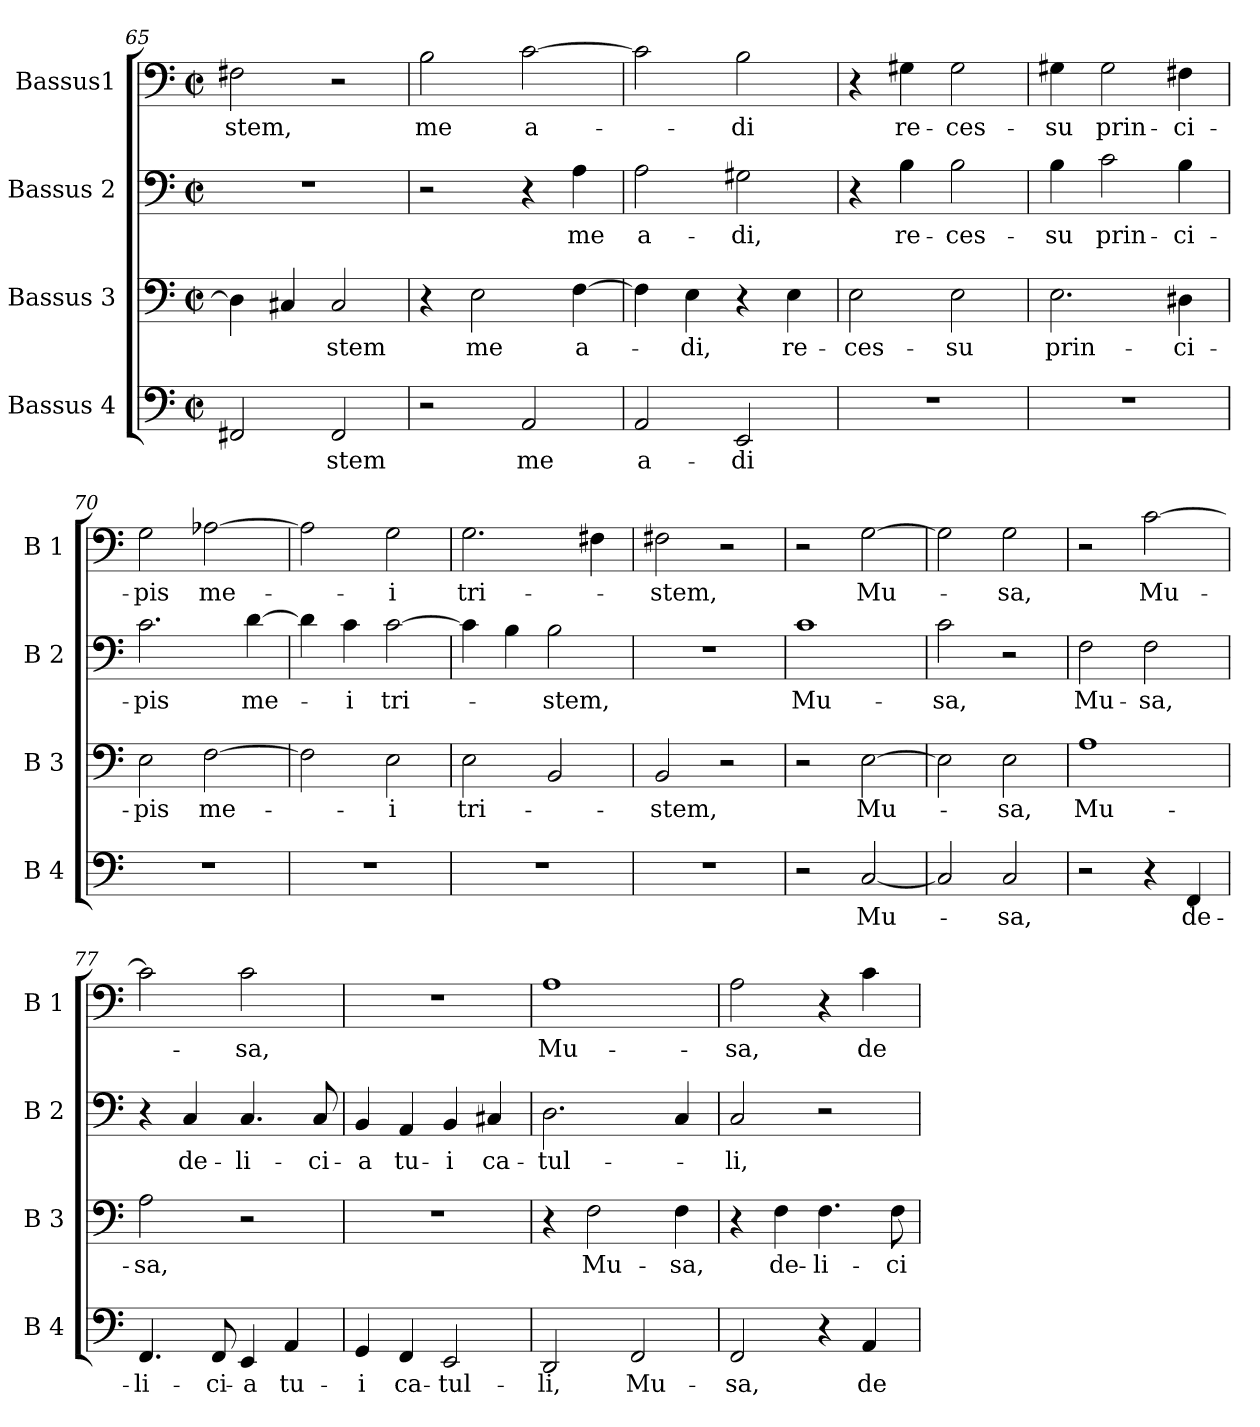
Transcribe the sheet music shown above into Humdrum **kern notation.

**kern	**text	**kern	**text	**kern	**text	**kern	**text
*part4	*part4	*part3	*part3	*part2	*part2	*part1	*part1
*staff4	*staff4	*staff3	*staff3	*staff2	*staff2	*staff1	*staff1
*I"Bassus 4	*	*I"Bassus 3	*	*I"Bassus 2	*	*I"Bassus1	*
*I'B 4	*	*I'B 3	*	*I'B 2	*	*I'B 1	*
*clefF4	*	*clefF4	*	*clefF4	*	*clefF4	*
*k[]	*	*k[]	*	*k[]	*	*k[]	*
*C:	*	*C:	*	*C:	*	*C:	*
*M2/2	*	*M2/2	*	*M2/2	*	*M2/2	*
*met(c|)	*	*met(c|)	*	*met(c|)	*	*met(c|)	*
=65	=65	=65	=65	=65	=65	=65	=65
2FF#X/	.	4D\]	.	1r	.	2F#X\	-stem,
.	.	4C#X/	.	.	.	.	.
2FF#/	-stem	2C#/	-stem	.	.	2r	.
=66	=66	=66	=66	=66	=66	=66	=66
2r	.	4r	.	2r	.	2B\	me
.	.	2E\	me	.	.	.	.
2AA/	me	.	.	4r	.	[2c\	a-
.	.	[4F\	a-	4A\	me	.	.
=67	=67	=67	=67	=67	=67	=67	=67
2AA/	a-	4F\]	.	2A\	a-	2c\]	.
.	.	4E\	-di,	.	.	.	.
2EE/	-di	4r	.	2G#X\	-di,	2B\	-di
.	.	4E\	re-	.	.	.	.
!!LO:PB:g=z
=68	=68	=68	=68	=68	=68	=68	=68
1r	.	2E\	-ces-	4r	.	4r	.
.	.	.	.	4B\	re-	4G#X\	re-
.	.	2E\	-su	2B\	-ces-	2G#\	-ces-
=69	=69	=69	=69	=69	=69	=69	=69
1r	.	2.E\	prin-	4B\	-su	4G#X\	-su
.	.	.	.	2c\	prin-	2G#\	prin-
.	.	4D#X\	-ci-	4B\	-ci-	4F#X\	-ci-
=70	=70	=70	=70	=70	=70	=70	=70
1r	.	2E\	-pis	2.c\	-pis	2G\	-pis
.	.	[2F\	me-	.	.	[2A-X\	me-
.	.	.	.	[4d\	me-	.	.
=71	=71	=71	=71	=71	=71	=71	=71
1r	.	2F\]	.	4d\]	.	2A-\]	.
.	.	.	.	4c\	-i	.	.
.	.	2E\	-i	[2c\	tri-	2G\	-i
=72	=72	=72	=72	=72	=72	=72	=72
1r	.	2E\	tri-	4c\]	.	2.G\	tri-
.	.	.	.	4B\	.	.	.
.	.	2BB/	.	2B\	-stem,	.	.
.	.	.	.	.	.	4F#X\	.
=73	=73	=73	=73	=73	=73	=73	=73
1r	.	2BB/	-stem,	1r	.	2F#X\	-stem,
.	.	2r	.	.	.	2r	.
=74	=74	=74	=74	=74	=74	=74	=74
2r	.	2r	.	1c	Mu-	2r	.
[2C/	Mu-	[2E\	Mu-	.	.	[2G\	Mu-
!!LO:LB:g=z
=75	=75	=75	=75	=75	=75	=75	=75
2C/]	.	2E\]	.	2c\	-sa,	2G\]	.
2C/	-sa,	2E\	-sa,	2r	.	2G\	-sa,
=76	=76	=76	=76	=76	=76	=76	=76
2r	.	1A	Mu-	2F\	Mu-	2r	.
4r	.	.	.	2F\	-sa,	[2c\	Mu-
4FF/	de-	.	.	.	.	.	.
=77	=77	=77	=77	=77	=77	=77	=77
4.FF/	-li-	2A\	-sa,	4r	.	2c\]	.
.	.	.	.	4C/	de-	.	.
8FF/	-ci-	.	.	.	.	.	.
4EE/	-a	2r	.	4.C/	-li-	2c\	-sa,
4AA/	tu-	.	.	.	.	.	.
.	.	.	.	8C/	-ci-	.	.
=78	=78	=78	=78	=78	=78	=78	=78
4GG/	-i	1r	.	4BB/	-a	1r	.
4FF/	ca-	.	.	4AA/	tu-	.	.
2EE/	-tul-	.	.	4BB/	-i	.	.
.	.	.	.	4C#X/	ca-	.	.
=79	=79	=79	=79	=79	=79	=79	=79
2DD/	-li,	4r	.	2.D\	-tul-	1A	Mu-
.	.	2F\	Mu-	.	.	.	.
2FF/	Mu-	.	.	.	.	.	.
.	.	4F\	-sa,	4C/	.	.	.
=80	=80	=80	=80	=80	=80	=80	=80
2FF/	-sa,	4r	.	2C/	-li,	2A\	-sa,
.	.	4F\	de-	.	.	.	.
4r	.	4.F\	-li-	2r	.	4r	.
4AA/	de-	.	.	.	.	4c\	de-
.	.	8F\	-ci-	.	.	.	.
=	=	=	=	=	=	=	=
*-	*-	*-	*-	*-	*-	*-	*-
